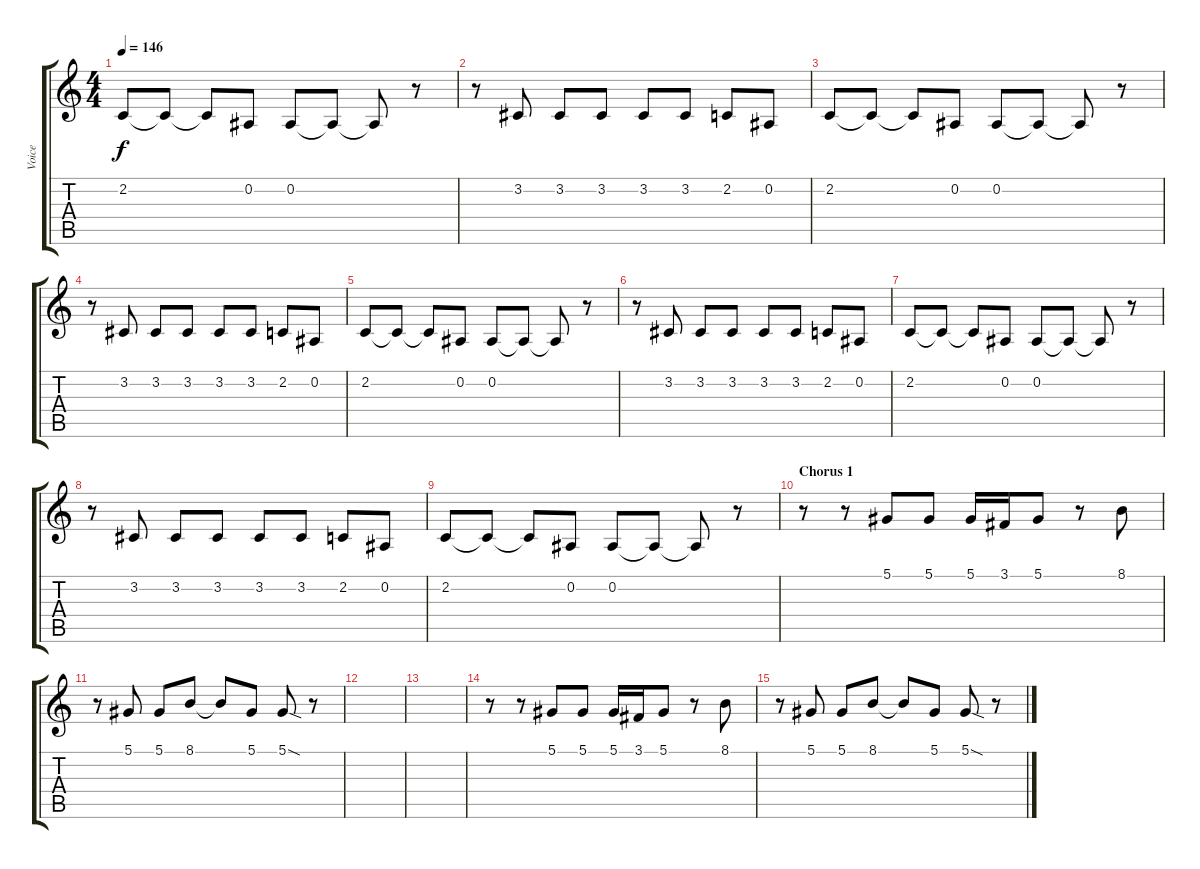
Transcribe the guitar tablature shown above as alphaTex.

\track ("Voice" "Voice") {instrument voiceoohs}
\staff {score tabs}
\tuning (Eb4 Bb3 Gb3 Db3 Ab2 Eb2) {hide}
\ts (4 4)
\tempo 146
\clef g2
\ks c
2.2.8{dy f} 2.2{t}.8 2.2{t}.8 0.2.8 0.2.8 0.2{t}.8 0.2{t}.8 r.8 |
r.8 3.2.8 3.2.8 3.2.8 3.2.8 3.2.8 2.2.8 0.2.8 |
2.2.8 2.2{t}.8 2.2{t}.8 0.2.8 0.2.8 0.2{t}.8 0.2{t}.8 r.8 |
r.8 3.2.8 3.2.8 3.2.8 3.2.8 3.2.8 2.2.8 0.2.8 |
2.2.8 2.2{t}.8 2.2{t}.8 0.2.8 0.2.8 0.2{t}.8 0.2{t}.8 r.8 |
r.8 3.2.8 3.2.8 3.2.8 3.2.8 3.2.8 2.2.8 0.2.8 |
2.2.8 2.2{t}.8 2.2{t}.8 0.2.8 0.2.8 0.2{t}.8 0.2{t}.8 r.8 |
r.8 3.2.8 3.2.8 3.2.8 3.2.8 3.2.8 2.2.8 0.2.8 |
2.2.8 2.2{t}.8 2.2{t}.8 0.2.8 0.2.8 0.2{t}.8 0.2{t}.8 r.8 |
\section ("" "Chorus 1")
r.8 r.8 5.1.8 5.1.8 5.1.16 3.1.16 5.1.8 r.8 8.1.8 |
r.8 5.1.8 5.1.8 8.1.8 8.1{t}.8 5.1.8 5.1{sod}.8 r.8 |
|
|
r.8 r.8 5.1.8 5.1.8 5.1.16 3.1.16 5.1.8 r.8 8.1.8 |
r.8 5.1.8 5.1.8 8.1.8 8.1{t}.8 5.1.8 5.1{sod}.8 r.8
